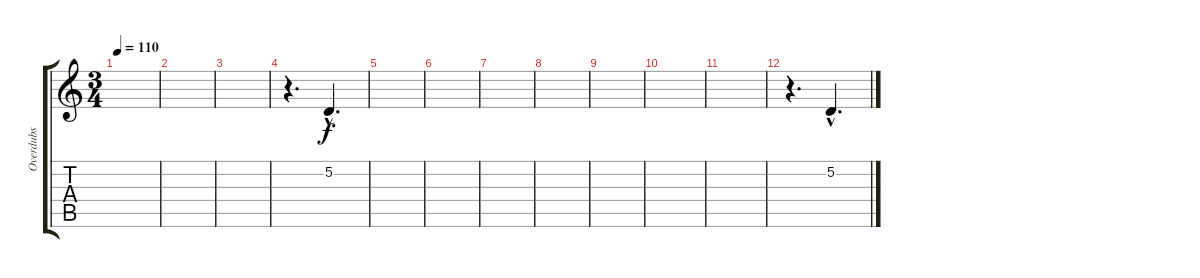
\track ("Overdubs" "Overdubs") {instrument reversecymbal}
\staff {score tabs}
\tuning (D4 A3 F3 C3 G2 C2) {hide}
\ts (3 4)
\tempo 110
\clef g2
\ks c
|
|
|
r.4{d} 5.2{hac}.4{d} |
|
|
|
|
|
|
|
r.4{d} 5.2{hac}.4{d}
